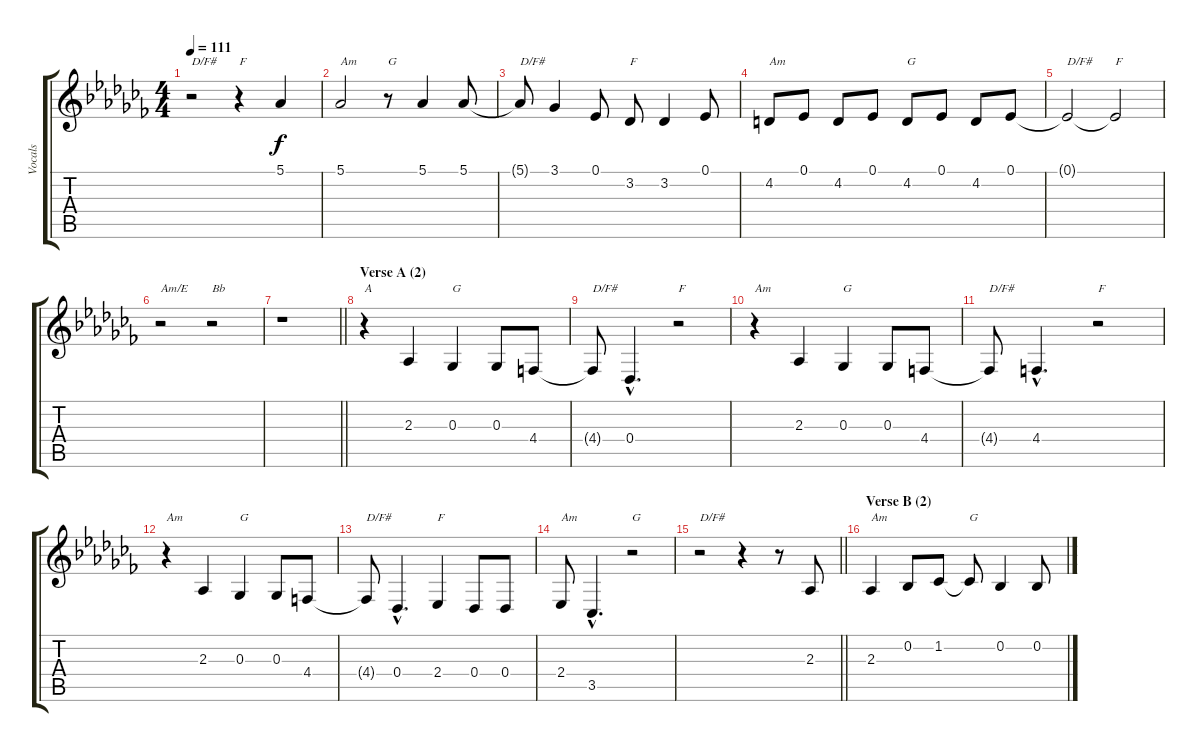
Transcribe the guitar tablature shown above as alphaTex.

\track ("Vocals" "Vocals") {instrument sopranosax}
\staff {score tabs}
\tuning (Eb4 Bb3 Gb3 Db3 Ab2 Eb2) {hide}
\ts (4 4)
\tempo 111
\clef g2
\ks abminor
r.2{txt "D/F#" dy f} r.4{txt "F"} 5.1.4 |
5.1.2{txt "Am"} r.8{txt "G"} 5.1.4 5.1.8 |
5.1{t}.8{txt "D/F#"} 3.1.4 0.1.8 3.2.8{txt "F"} 3.2.4 0.1.8 |
4.2.8{txt "Am"} 0.1.8 4.2.8 0.1.8 4.2.8{txt "G"} 0.1.8 4.2.8 0.1.8 |
0.1{t}.2{txt "D/F#"} 0.1{t}.2{txt "F"} |
r.2{txt "Am/E"} r.2{txt "Bb"} |
\barLineRight lightlight
r.1 |
\section ("" "Verse A (2)")
r.4{txt "A"} 2.3.4 0.3.4{txt "G"} 0.3.8 4.4.8 |
4.4{t}.8{txt "D/F#"} 0.4{hac}.4{d} r.2{txt "F"} |
r.4{txt "Am"} 2.3.4 0.3.4{txt "G"} 0.3.8 4.4.8 |
4.4{t}.8{txt "D/F#"} 4.4{hac}.4{d} r.2{txt "F"} |
r.4{txt "Am"} 2.3.4 0.3.4{txt "G"} 0.3.8 4.4.8 |
4.4{t}.8{txt "D/F#"} 0.4{hac}.4{d} 2.4.4{txt "F"} 0.4.8 0.4.8 |
2.4.8{txt "Am"} 3.5{hac}.4{d} r.2{txt "G"} |
\barLineRight lightlight
r.2{txt "D/F#"} r.4 r.8 2.3.8 |
\section ("" "Verse B (2)")
2.3.4{txt "Am"} 0.2.8 1.2.8 1.2{t}.8{txt "G"} 0.2.4 0.2.8
